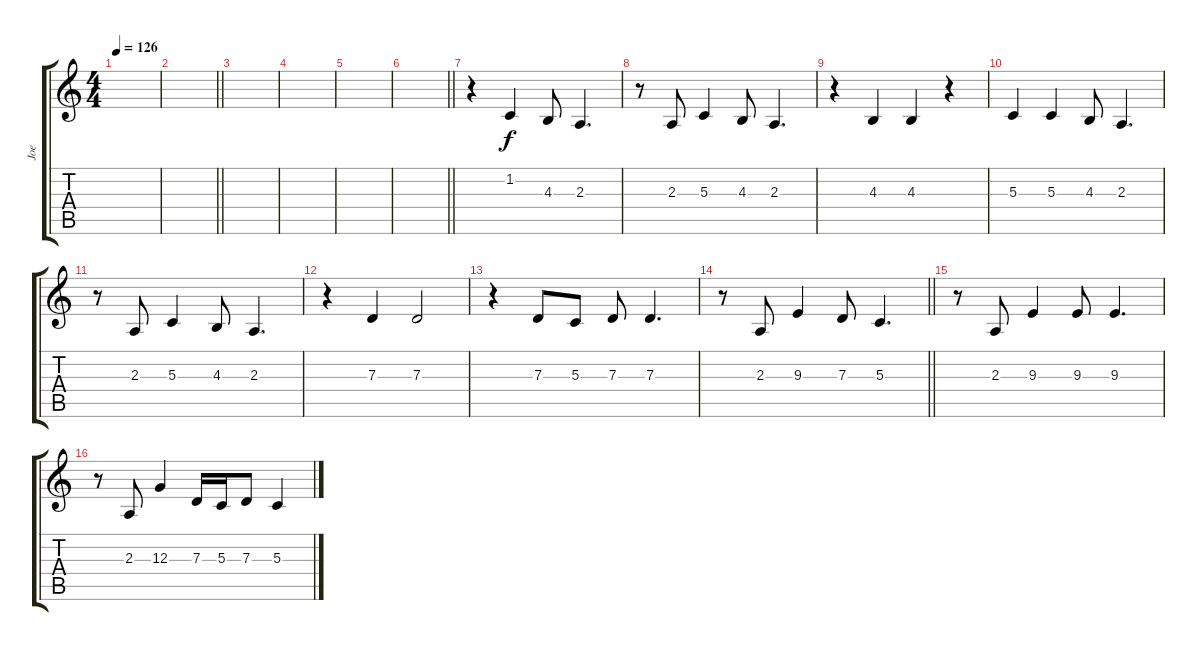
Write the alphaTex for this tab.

\track ("Joe" "Joe") {instrument lead1square}
\staff {score tabs}
\tuning (E4 B3 G3 D3 A2 E2) {hide}
\ts (4 4)
\tempo 126
\clef g2
\ks aminor
|
\barLineRight lightlight
|
|
|
|
\barLineRight lightlight
|
r.4 1.2.4 4.3.8 2.3.4{d} |
r.8 2.3.8 5.3.4 4.3.8 2.3.4{d} |
r.4 4.3.4 4.3.4 r.4 |
5.3.4 5.3.4 4.3.8 2.3.4{d} |
r.8 2.3.8 5.3.4 4.3.8 2.3.4{d} |
r.4 7.3.4 7.3.2 |
r.4 7.3.8 5.3.8 7.3.8 7.3.4{d} |
\barLineRight lightlight
r.8 2.3.8 9.3.4 7.3.8 5.3.4{d} |
r.8 2.3.8 9.3.4 9.3.8 9.3.4{d} |
r.8 2.3.8 12.3.4 7.3.16 5.3.16 7.3.8 5.3.4
